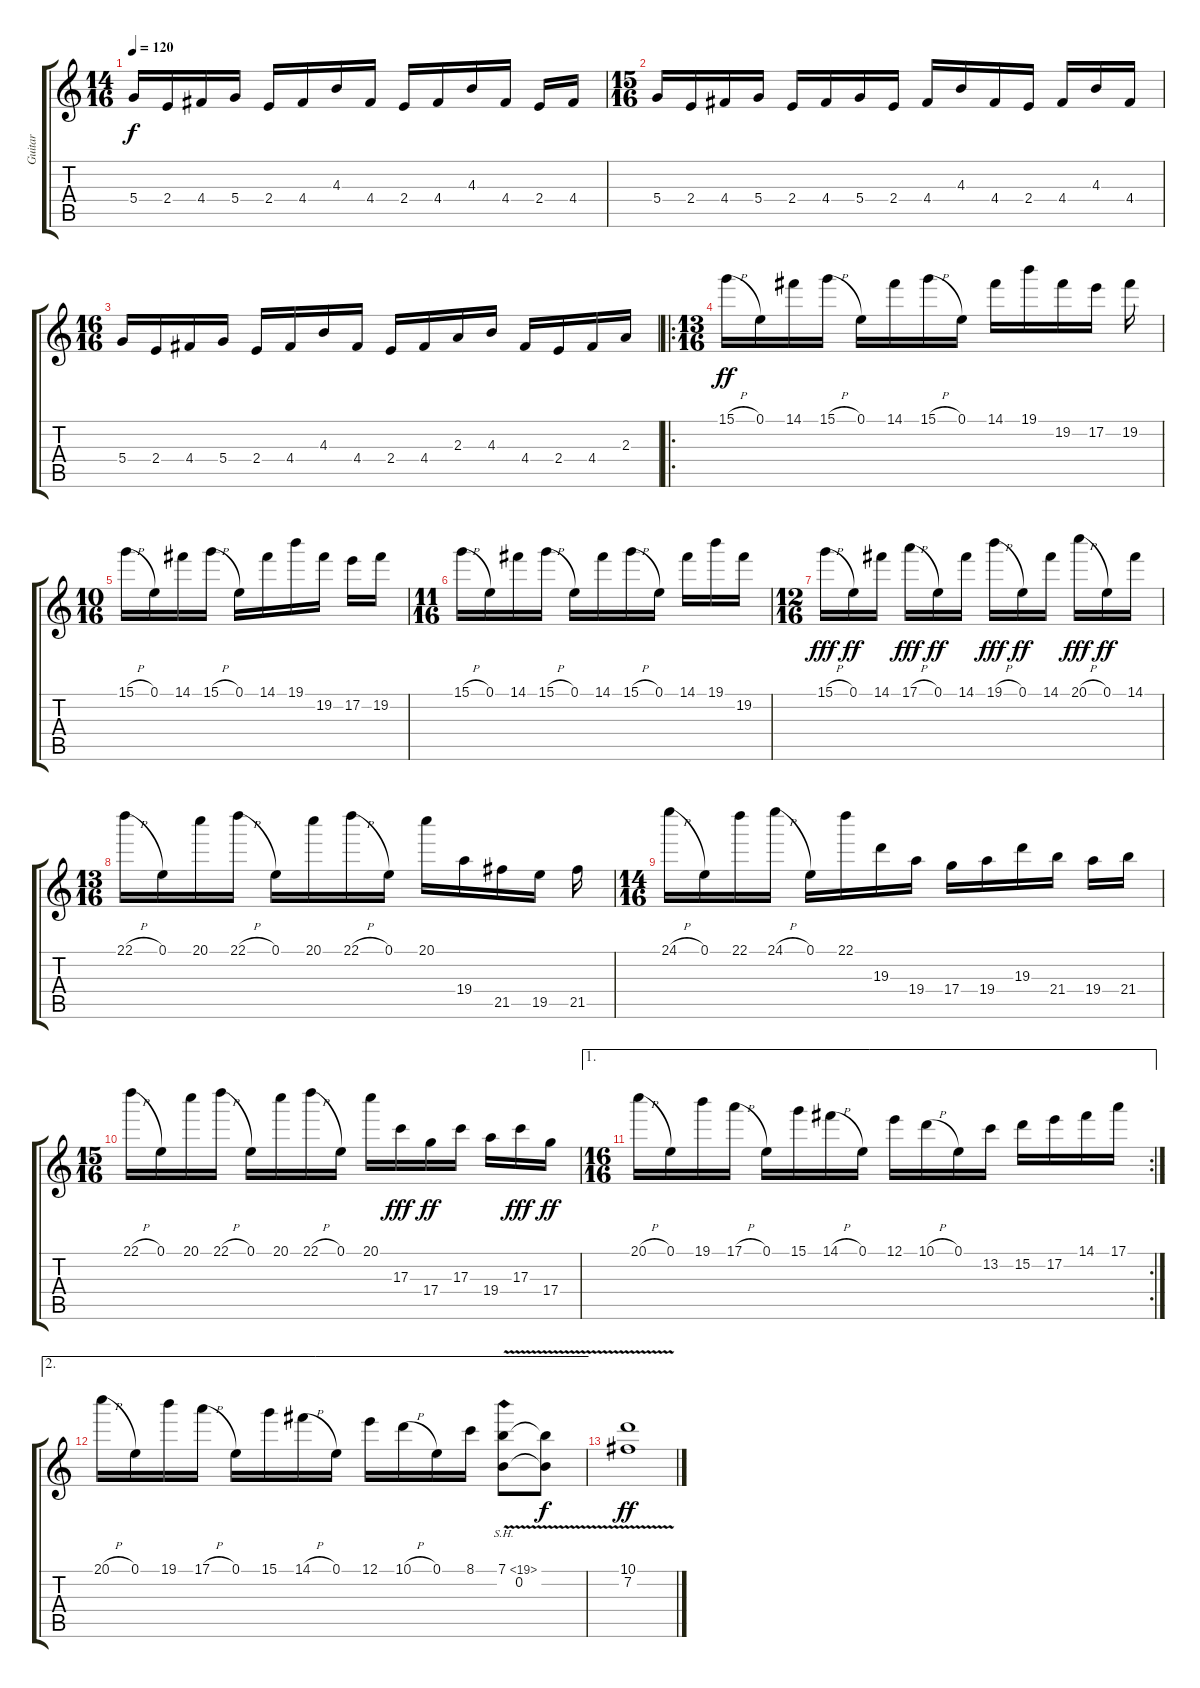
\track ("Guitar" "Guitar") {instrument overdrivenguitar}
\staff {score tabs}
\tuning (E4 B3 G3 D3 A2 E2) {hide}
\ts (14 16)
\tempo 120
\clef g2
\ks c
5.4.16{dy f} 2.4.16 4.4.16 5.4.16 2.4.16 4.4.16 4.3.16 4.4.16 2.4.16 4.4.16 4.3.16 4.4.16 2.4.16 4.4.16 |
\ts (15 16)
5.4.16 2.4.16 4.4.16 5.4.16 2.4.16 4.4.16 5.4.16 2.4.16 4.4.16 4.3.16 4.4.16 2.4.16 4.4.16 4.3.16 4.4.16 |
\ts (16 16)
5.4.16 2.4.16 4.4.16 5.4.16 2.4.16 4.4.16 4.3.16 4.4.16 2.4.16 4.4.16 2.3.16 4.3.16 4.4.16 2.4.16 4.4.16 2.3.16 |
\ro
\ts (13 16)
15.1{h}.16{dy ff} 0.1.16 14.1.16 15.1{h}.16 0.1.16 14.1.16 15.1{h}.16 0.1.16 14.1.16 19.1.16 19.2.16 17.2.16 19.2.16 |
\ts (10 16)
15.1{h}.16 0.1.16 14.1.16 15.1{h}.16 0.1.16 14.1.16 19.1.16 19.2.16 17.2.16 19.2.16 |
\ts (11 16)
15.1{h}.16 0.1.16 14.1.16 15.1{h}.16 0.1.16 14.1.16 15.1{h}.16 0.1.16 14.1.16 19.1.16 19.2.16 |
\ts (12 16)
15.1{h}.16{dy fff} 0.1.16{dy ff} 14.1.16 17.1{h}.16{dy fff} 0.1.16{dy ff} 14.1.16 19.1{h}.16{dy fff} 0.1.16{dy ff} 14.1.16 20.1{h}.16{dy fff} 0.1.16{dy ff} 14.1.16 |
\ts (13 16)
22.1{h}.16 0.1.16 20.1.16 22.1{h}.16 0.1.16 20.1.16 22.1{h}.16 0.1.16 20.1.16 19.4.16 21.5.16 19.5.16 21.5.16 |
\ts (14 16)
24.1{h}.16 0.1.16 22.1.16 24.1{h}.16 0.1.16 22.1.16 19.3.16 19.4.16 17.4.16 19.4.16 19.3.16 21.4.16 19.4.16 21.4.16 |
\ts (15 16)
22.1{h}.16 0.1.16 20.1.16 22.1{h}.16 0.1.16 20.1.16 22.1{h}.16 0.1.16 20.1.16 17.3.16{dy fff} 17.4.16{dy ff} 17.3.16 19.4.16 17.3.16{dy fff} 17.4.16{dy ff} |
\ae 1
\rc 2
\ts (16 16)
20.1{h}.16 0.1.16 19.1.16 17.1{h}.16 0.1.16 15.1.16 14.1{h}.16 0.1.16 12.1.16 10.1{h}.16 0.1.16 13.2.16 15.2.16 17.2.16 14.1.16 17.1.16 |
\ae 2
20.1{h}.16 0.1.16 19.1.16 17.1{h}.16 0.1.16 15.1.16 14.1{h}.16 0.1.16 12.1.16 10.1{h}.16 0.1.16 8.1.16 (7.1{sh 12 v} 0.2{v}).8 (7.1{t} 0.2{t}).8{dy f} |
(10.1{v} 7.2{v}).1{dy ff}
